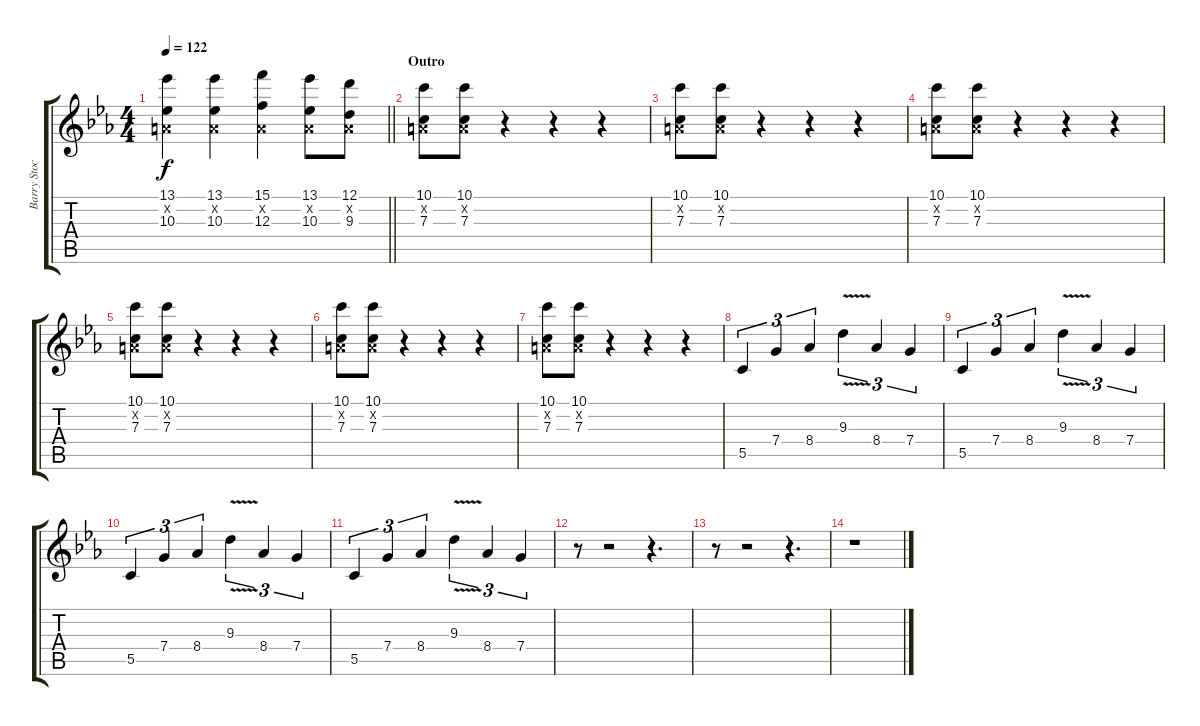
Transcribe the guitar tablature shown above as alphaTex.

\track ("Barry Stock (Lead)" "Barry Stoc") {instrument distortionguitar}
\staff {score tabs}
\tuning (D4 A3 F3 C3 G2 C2) {hide}
\ts (4 4)
\tempo 122
\clef g2
\barLineRight lightlight
\ks cminor
(13.1 0.2{x} 10.3).4{dy f} (13.1 0.2{x} 10.3).4 (15.1 0.2{x} 12.3).4 (13.1 0.2{x} 10.3).8 (12.1 0.2{x} 9.3).8 |
\section ("" "Outro")
(10.1 0.2{x} 7.3).8 (10.1 0.2{x} 7.3).8 r.4 r.4 r.4 |
(10.1 0.2{x} 7.3).8 (10.1 0.2{x} 7.3).8 r.4 r.4 r.4 |
(10.1 0.2{x} 7.3).8 (10.1 0.2{x} 7.3).8 r.4 r.4 r.4 |
(10.1 0.2{x} 7.3).8 (10.1 0.2{x} 7.3).8 r.4 r.4 r.4 |
(10.1 0.2{x} 7.3).8 (10.1 0.2{x} 7.3).8 r.4 r.4 r.4 |
(10.1 0.2{x} 7.3).8 (10.1 0.2{x} 7.3).8 r.4 r.4 r.4 |
5.5.4{tu (3 2)} 7.4.4{tu (3 2)} 8.4.4{tu (3 2)} 9.3{v}.4{tu (3 2)} 8.4.4{tu (3 2)} 7.4.4{tu (3 2)} |
5.5.4{tu (3 2)} 7.4.4{tu (3 2)} 8.4.4{tu (3 2)} 9.3{v}.4{tu (3 2)} 8.4.4{tu (3 2)} 7.4.4{tu (3 2)} |
5.5.4{tu (3 2)} 7.4.4{tu (3 2)} 8.4.4{tu (3 2)} 9.3{v}.4{tu (3 2)} 8.4.4{tu (3 2)} 7.4.4{tu (3 2)} |
5.5.4{tu (3 2)} 7.4.4{tu (3 2)} 8.4.4{tu (3 2)} 9.3{v}.4{tu (3 2)} 8.4.4{tu (3 2)} 7.4.4{tu (3 2)} |
r.8 r.2 r.4{d} |
r.8 r.2 r.4{d} |
r.1
